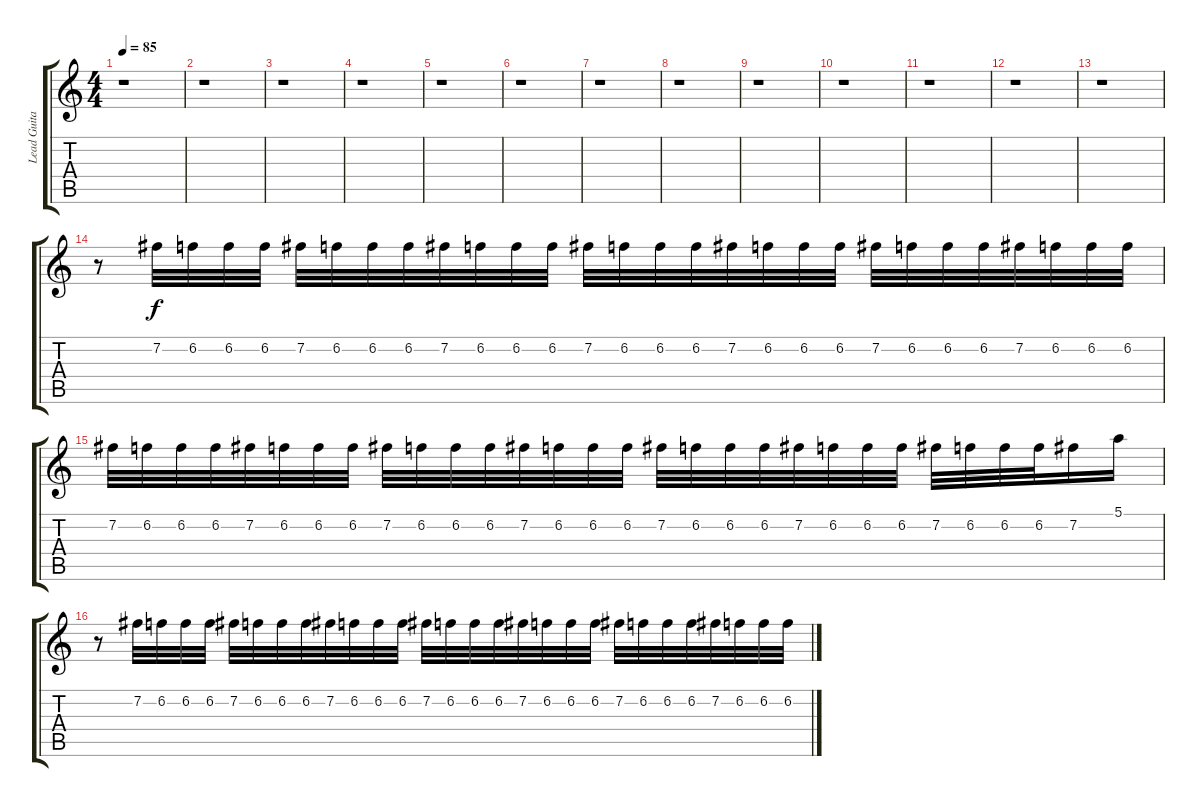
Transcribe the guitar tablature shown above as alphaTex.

\track ("Lead Guitare" "Lead Guita") {instrument electricguitarjazz}
\staff {score tabs}
\tuning (E4 B3 G3 D3 A2 E2) {hide}
\ts (4 4)
\tempo 85
\clef g2
\ks c
r.1{dy f} |
r.1 |
r.1 |
r.1 |
r.1 |
r.1 |
r.1 |
r.1 |
r.1 |
r.1 |
r.1 |
r.1 |
r.1 |
r.8{volume 7} 7.2.32{volume 13} 6.2.32 6.2.32 6.2.32 7.2.32 6.2.32 6.2.32 6.2.32 7.2.32 6.2.32 6.2.32 6.2.32 7.2.32 6.2.32 6.2.32 6.2.32 7.2.32 6.2.32 6.2.32 6.2.32 7.2.32 6.2.32 6.2.32 6.2.32 7.2.32 6.2.32 6.2.32 6.2.32 |
7.2.32 6.2.32 6.2.32 6.2.32 7.2.32 6.2.32 6.2.32 6.2.32 7.2.32 6.2.32 6.2.32 6.2.32 7.2.32 6.2.32 6.2.32 6.2.32 7.2.32 6.2.32 6.2.32 6.2.32 7.2.32 6.2.32 6.2.32 6.2.32 7.2.32 6.2.32 6.2.32 6.2.32 7.2.16 5.1.16 |
r.8{volume 7} 7.2.32{volume 13} 6.2.32 6.2.32 6.2.32 7.2.32 6.2.32 6.2.32 6.2.32 7.2.32 6.2.32 6.2.32 6.2.32 7.2.32 6.2.32 6.2.32 6.2.32 7.2.32 6.2.32 6.2.32 6.2.32 7.2.32 6.2.32 6.2.32 6.2.32 7.2.32 6.2.32 6.2.32 6.2.32
